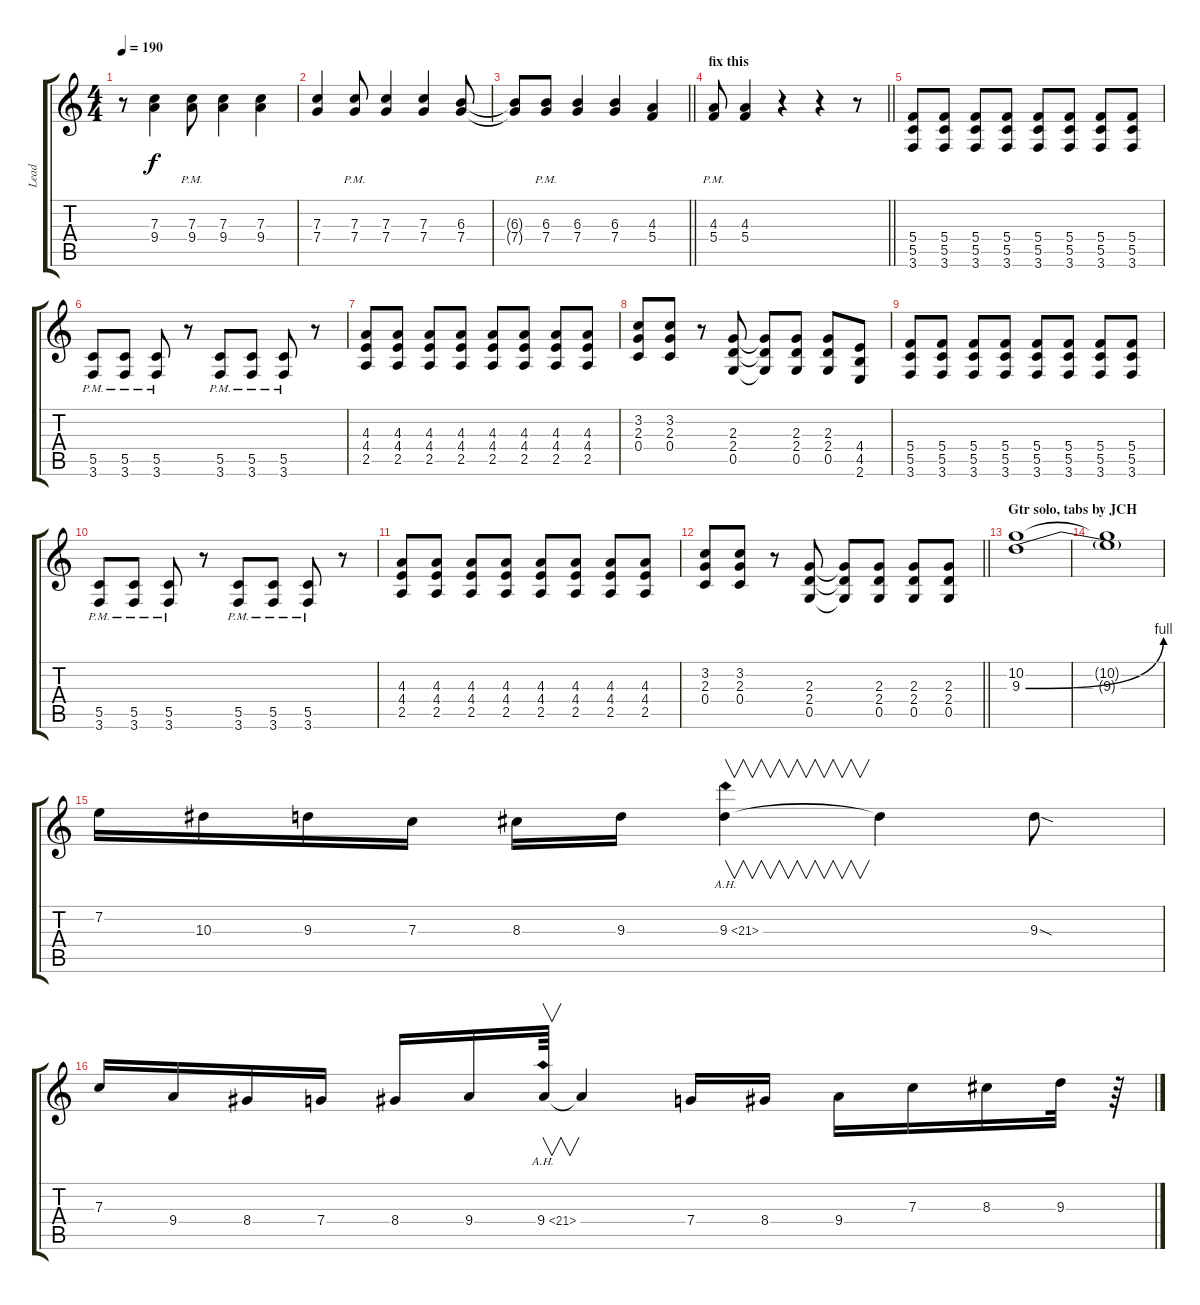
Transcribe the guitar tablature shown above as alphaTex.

\track ("Lead" "Lead") {instrument distortionguitar}
\staff {score tabs}
\tuning (D4 A3 F3 C3 G2 D2) {hide}
\ts (4 4)
\tempo 190
\clef g2
\ks c
r.8{dy f} (7.3 9.4).4 (7.3{pm} 9.4{pm}).8 (7.3 9.4).4 (7.3 9.4).4 |
(7.3 7.4).4 (7.3{pm} 7.4{pm}).8 (7.3 7.4).4 (7.3 7.4).4 (6.3 7.4).8 |
\barLineRight lightlight
(6.3{t} 7.4{t}).8 (6.3{pm} 7.4{pm}).8 (6.3 7.4).4 (6.3 7.4).4 (4.3 5.4).4 |
\section ("" "fix this ")
\barLineRight lightlight
(4.3{pm} 5.4{pm}).8 (4.3 5.4).4 r.4 r.4 r.8 |
(5.4 5.5 3.6).8 (5.4 5.5 3.6).8 (5.4 5.5 3.6).8 (5.4 5.5 3.6).8 (5.4 5.5 3.6).8 (5.4 5.5 3.6).8 (5.4 5.5 3.6).8 (5.4 5.5 3.6).8 |
(5.5{pm} 3.6{pm}).8 (5.5{pm} 3.6{pm}).8 (5.5{pm} 3.6{pm}).8 r.8 (5.5{pm} 3.6{pm}).8 (5.5{pm} 3.6{pm}).8 (5.5{pm} 3.6{pm}).8 r.8 |
(4.3 4.4 2.5).8 (4.3 4.4 2.5).8 (4.3 4.4 2.5).8 (4.3 4.4 2.5).8 (4.3 4.4 2.5).8 (4.3 4.4 2.5).8 (4.3 4.4 2.5).8 (4.3 4.4 2.5).8 |
(3.2 2.3 0.4).8 (3.2 2.3 0.4).8 r.8 (2.3 2.4 0.5).8 (2.3{t} 2.4{t} 0.5{t}).8 (2.3 2.4 0.5).8 (2.3 2.4 0.5).8 (4.4 4.5 2.6).8 |
(5.4 5.5 3.6).8 (5.4 5.5 3.6).8 (5.4 5.5 3.6).8 (5.4 5.5 3.6).8 (5.4 5.5 3.6).8 (5.4 5.5 3.6).8 (5.4 5.5 3.6).8 (5.4 5.5 3.6).8 |
(5.5{pm} 3.6{pm}).8 (5.5{pm} 3.6{pm}).8 (5.5{pm} 3.6{pm}).8 r.8 (5.5{pm} 3.6{pm}).8 (5.5{pm} 3.6{pm}).8 (5.5{pm} 3.6{pm}).8 r.8 |
(4.3 4.4 2.5).8 (4.3 4.4 2.5).8 (4.3 4.4 2.5).8 (4.3 4.4 2.5).8 (4.3 4.4 2.5).8 (4.3 4.4 2.5).8 (4.3 4.4 2.5).8 (4.3 4.4 2.5).8 |
\barLineRight lightlight
(3.2 2.3 0.4).8 (3.2 2.3 0.4).8 r.8 (2.3 2.4 0.5).8 (2.3{t} 2.4{t} 0.5{t}).8 (2.3 2.4 0.5).8 (2.3 2.4 0.5).8 (2.3 2.4 0.5).8 |
\section ("" "Gtr solo, tabs by JCH")
(10.2 9.3{be (bend 0 0 60 4)}).1 |
(10.2{t} 9.3{t}).1 |
7.2.16 10.3.16 9.3.16 7.3.16 8.3.16 9.3.16 9.3{ah 12}.4{v} 9.3{t}.4 9.3{sod}.8 |
7.3.16 9.4.16 8.4.16 7.4.16 8.4.16 9.4.16 9.4{ah 12}.64{v} 9.4{t}.4 7.4.16 8.4.16 9.4.16 7.3.16 8.3.16 9.3.32 r.64
